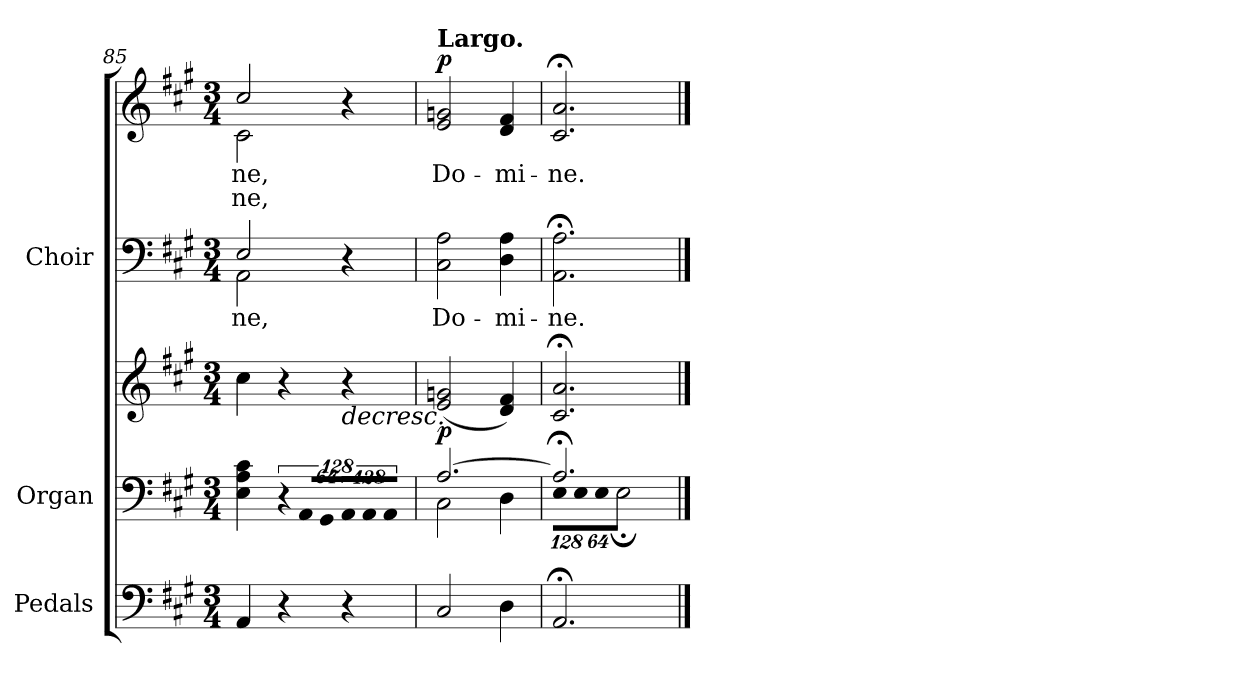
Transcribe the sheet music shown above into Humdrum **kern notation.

**kern	**kern	**kern	**dynam	**kern	**text	**kern	**text	**text	**dynam
*part3	*part2	*part2	*part2	*part1	*part1	*part1	*part1	*part1	*part1
*staff5	*staff4	*staff3	*staff3/4	*staff2	*staff2	*staff1	*staff1	*staff1	*staff1/2
*I"Pedals	*I"Organ	*	*	*I"Choir	*	*	*	*	*
*I'Ped.	*I'Org.	*	*	*I'Choir	*	*	*	*	*
*clefF4	*clefF4	*clefG2	*	*clefF4	*	*clefG2	*	*	*
*k[f#c#g#]	*k[f#c#g#]	*k[f#c#g#]	*	*k[f#c#g#]	*	*k[f#c#g#]	*	*	*
*A:	*A:	*A:	*	*A:	*	*A:	*	*	*
*M3/4	*M3/4	*M3/4	*	*M3/4	*	*M3/4	*	*	*
=85	=85	=85	=85	=85	=85	=85	=85	=85	=85
!	!	!	!	!	!LO:LY:b:color=#000000	!	!	!	!
*	*	*	*	*^	*	*	*	*	*
!	!	!	!	!	!	!	!	!LO:LY:a:color=#000000	!LO:LY:b:color=#000000	!
*	*	*	*	*	*	*	*^	*	*	*
4AAi/	4Ei\ 4Ai 4c#i	4cc#i\	.	2Ei/	2AAi\	-ne,	2cc#i/	2c#i\	-ne,	-ne,	.
!	!LO:N:vis=8	!	!	!	!	!	!	!	!	!	!
4r	1024%85r	4r	]	.	.	.	.	.	.	.	.
!	!LO:N:vis=8	!	!	!	!	!	!	!	!	!	!
.	1024%85AAi/L	.	.	.	.	.	.	.	.	.	.
!	!LO:N:vis=8	!	!	!	!	!	!	!	!	!	!
.	512%43GG#i/	.	.	.	.	.	.	.	.	.	.
!	!LO:N:vis=8	!	!LO:HP:b	!	!	!	!	!	!	!	!
4r	1024%85AAi/	4r	>	4r	4ryy	.	4r	4ryy	.	.	.
!	!LO:N:vis=8	!	!	!	!	!	!	!	!	!	!
.	1024%85AAi/	.	.	.	.	.	.	.	.	.	.
!	!LO:N:vis=8	!	!	!	!	!	!	!	!	!	!
.	512%43AAi/J	.	.	.	.	.	.	.	.	.	.
*	*	*	*	*v	*v	*	*	*	*	*	*
*	*	*	*	*	*	*v	*v	*	*	*
=86	=86	=86	=86	=86	=86	=86	=86	=86	=86
*	*^	*	*	*	*	*	*	*	*
!	!	!	!	!	!	!LO:LY:b:color=#000000	!	!	!	!
*	*v	*v	*	*	*	*	*	*	*	*
*	*	*	*	*	*	*MM50	*	*	*
*	*^	*	*	*	*	*	*	*	*
!	!	!	!	!	!	!	!LO:TX:a:B:t=Largo.	!	!	!
!	!	!	!	!	!	!	!	!LO:LY:b:color=#000000	!	!
2C#i/	[2.Ai/	2C#i\	(2ei/ 2gni	p	2C#i\ 2Ai	Do-	2ei/ 2gni	Do-	.	p
!	!	!	!	!	!	!LO:LY:b:color=#000000	!	!	!	!
!	!	!	!	!	!	!	!	!LO:LY:b:color=#000000	!	!
4Di\	.	4Di\	4di/ 4f#i)	.	4Di\ 4Ai	-mi-	4di/ 4f#i	-mi-	.	.
=87	=87	=87	=87	=87	=87	=87	=87	=87	=87	=87
*	*	*Xbrackettup	*	*	*	*	*	*	*	*
!	!	!LO:N:vis=8	!	!	!	!	!	!	!	!
!	!	!	!	!	!	!LO:LY:b:color=#000000	!	!	!	!
!	!	!	!	!	!	!	!	!LO:LY:b:color=#000000	!	!
2.AA;i/	2.A;i/]	1024%85Ei\L	2.c#i/; 2.ai;	.	2.AAi\; 2.Ai;	-ne.	2.c#i/; 2.ai;	-ne.	.	.
!	!	!LO:N:vis=8	!	!	!	!	!	!	!	!
.	.	1024%85Ei\	.	.	.	.	.	.	.	.
!	!	!LO:N:vis=8	!	!	!	!	!	!	!	!
.	.	512%43Ei\J	.	.	.	.	.	.	.	.
.	.	2E;i\	.	.	.	.	.	.	.	.
*	*v	*v	*	*	*	*	*	*	*	*
==	==	==	==	==	==	==	==	==	==
*-	*-	*-	*-	*-	*-	*-	*-	*-	*-
